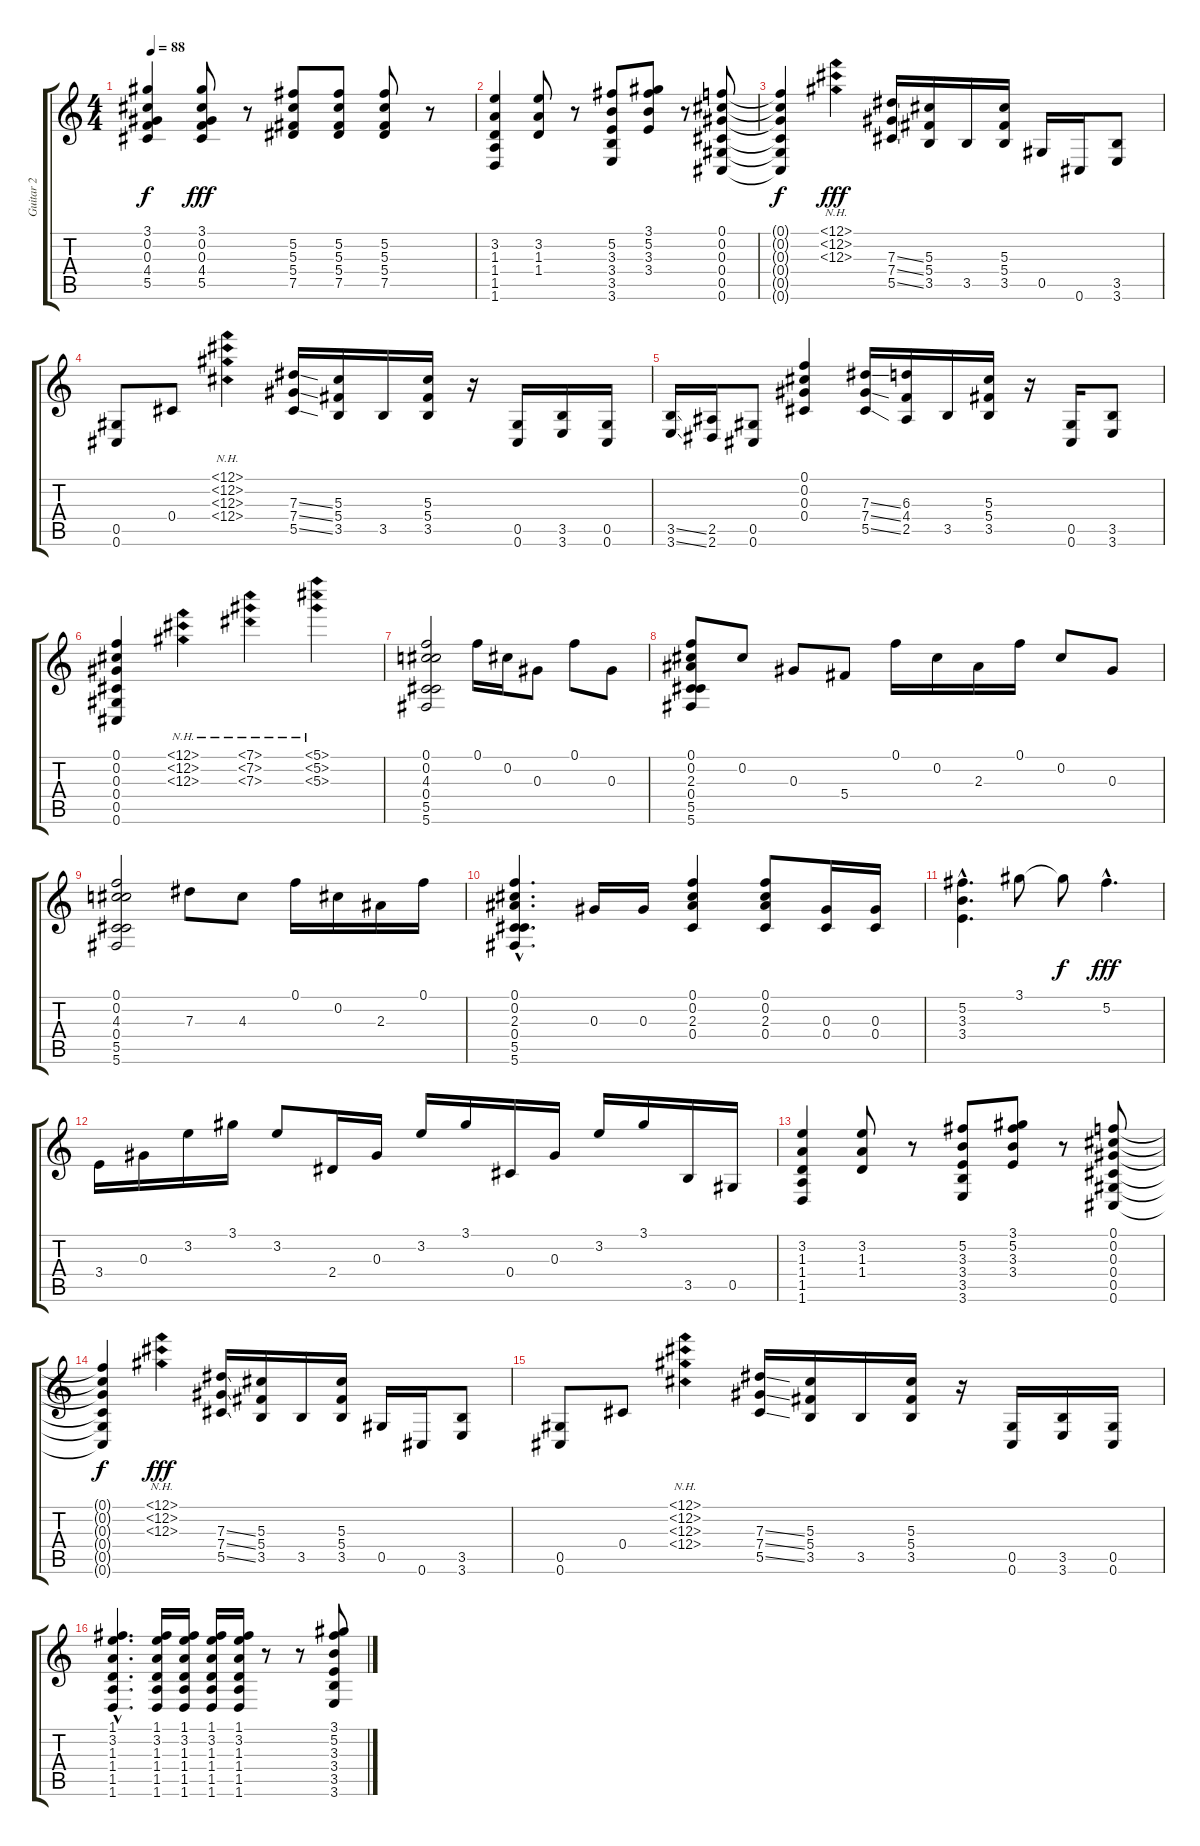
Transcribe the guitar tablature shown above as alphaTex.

\track ("Guitar 2" "Guitar 2") {instrument acousticguitarsteel}
\staff {score tabs}
\tuning (F4 Db4 Ab3 Db3 Ab2 Db2) {hide}
\ts (4 4)
\tempo 88
\clef g2
\ks c
(3.1{t} 0.2{t} 0.3{t} 4.4{t} 5.5{t}).4{dy f} (3.1 0.2 0.3 4.4 5.5).8{dy fff} r.8 (5.2 5.3 5.4 7.5).8 (5.2 5.3 5.4 7.5).8 (5.2 5.3 5.4 7.5).8 r.8 |
(3.2 1.3 1.4 1.5 1.6).4 (3.2 1.3 1.4).8 r.8 (5.2 3.3 3.4 3.5 3.6).8 (3.1 5.2 3.3 3.4).8 r.8 (0.1 0.2 0.3 0.4 0.5 0.6).8 |
(0.1{t} 0.2{t} 0.3{t} 0.4{t} 0.5{t} 0.6{t}).4{dy f} (12.1{nh} 12.2{nh} 12.3{nh}).4{dy fff} (7.3{ss} 7.4{ss} 5.5{ss}).16 (5.3 5.4 3.5).16 3.5.16 (5.3 5.4 3.5).16 0.5.16 0.6.16 (3.5 3.6).8 |
(0.5 0.6).8 0.4.8 (12.1{nh} 12.2{nh} 12.3{nh} 12.4{nh}).4 (7.3{ss} 7.4{ss} 5.5{ss}).16 (5.3 5.4 3.5).16 3.5.16 (5.3 5.4 3.5).16 r.16 (0.5 0.6).16 (3.5 3.6).16 (0.5 0.6).16 |
(3.5{ss} 3.6{ss}).16 (2.5 2.6).16 (0.5 0.6).8 (0.1 0.2 0.3 0.4).4 (7.3{ss} 7.4{ss} 5.5{ss}).16 (6.3 4.4 2.5).16 3.5.16 (5.3 5.4 3.5).16 r.16 (0.5 0.6).16 (3.5 3.6).8 |
(0.1 0.2 0.3 0.4 0.5 0.6).4 (12.1{nh} 12.2{nh} 12.3{nh}).4 (7.1{nh} 7.2{nh} 7.3{nh}).4 (5.1{nh} 5.2{nh} 5.3{nh}).4 |
(0.1 0.2 4.3 0.4 5.5 5.6).2 0.1.16 0.2.16 0.3.8 0.1.8 0.3.8 |
(0.1 0.2 2.3 0.4 5.5 5.6).8 0.2.8 0.3.8 5.4.8 0.1.16 0.2.16 2.3.16 0.1.16 0.2.8 0.3.8 |
(0.1 0.2 4.3 0.4 5.5 5.6).2 7.3.8 4.3.8 0.1.16 0.2.16 2.3.16 0.1.16 |
(0.1{hac} 0.2{hac} 2.3{hac} 0.4{hac} 5.5{hac} 5.6{hac}).4{d} 0.3.16 0.3.16 (0.1 0.2 2.3 0.4).4 (0.1 0.2 2.3 0.4).8 (0.3 0.4).16 (0.3 0.4).16 |
(5.2{hac} 3.3{hac} 3.4{hac}).4{d} 3.1.8 3.1{t}.8{dy f} 5.2{hac}.4{d dy fff} |
3.4.16 0.3.16 3.2.16 3.1.16 3.2.8 2.4.16 0.3.16 3.2.16 3.1.16 0.4.16 0.3.16 3.2.16 3.1.16 3.5.16 0.5.16 |
(3.2 1.3 1.4 1.5 1.6).4 (3.2 1.3 1.4).8 r.8 (5.2 3.3 3.4 3.5 3.6).8 (3.1 5.2 3.3 3.4).8 r.8 (0.1 0.2 0.3 0.4 0.5 0.6).8 |
(0.1{t} 0.2{t} 0.3{t} 0.4{t} 0.5{t} 0.6{t}).4{dy f} (12.1{nh} 12.2{nh} 12.3{nh}).4{dy fff} (7.3{ss} 7.4{ss} 5.5{ss}).16 (5.3 5.4 3.5).16 3.5.16 (5.3 5.4 3.5).16 0.5.16 0.6.16 (3.5 3.6).8 |
(0.5 0.6).8 0.4.8 (12.1{nh} 12.2{nh} 12.3{nh} 12.4{nh}).4 (7.3{ss} 7.4{ss} 5.5{ss}).16 (5.3 5.4 3.5).16 3.5.16 (5.3 5.4 3.5).16 r.16 (0.5 0.6).16 (3.5 3.6).16 (0.5 0.6).16 |
(1.1{hac} 3.2{hac} 1.3{hac} 1.4{hac} 1.5{hac} 1.6{hac}).4{d} (1.1 3.2 1.3 1.4 1.5 1.6).16 (1.1 3.2 1.3 1.4 1.5 1.6).16 (1.1 3.2 1.3 1.4 1.5 1.6).16 (1.1 3.2 1.3 1.4 1.5 1.6).16 r.8 r.8 (3.1 5.2 3.3 3.4 3.5 3.6).8
